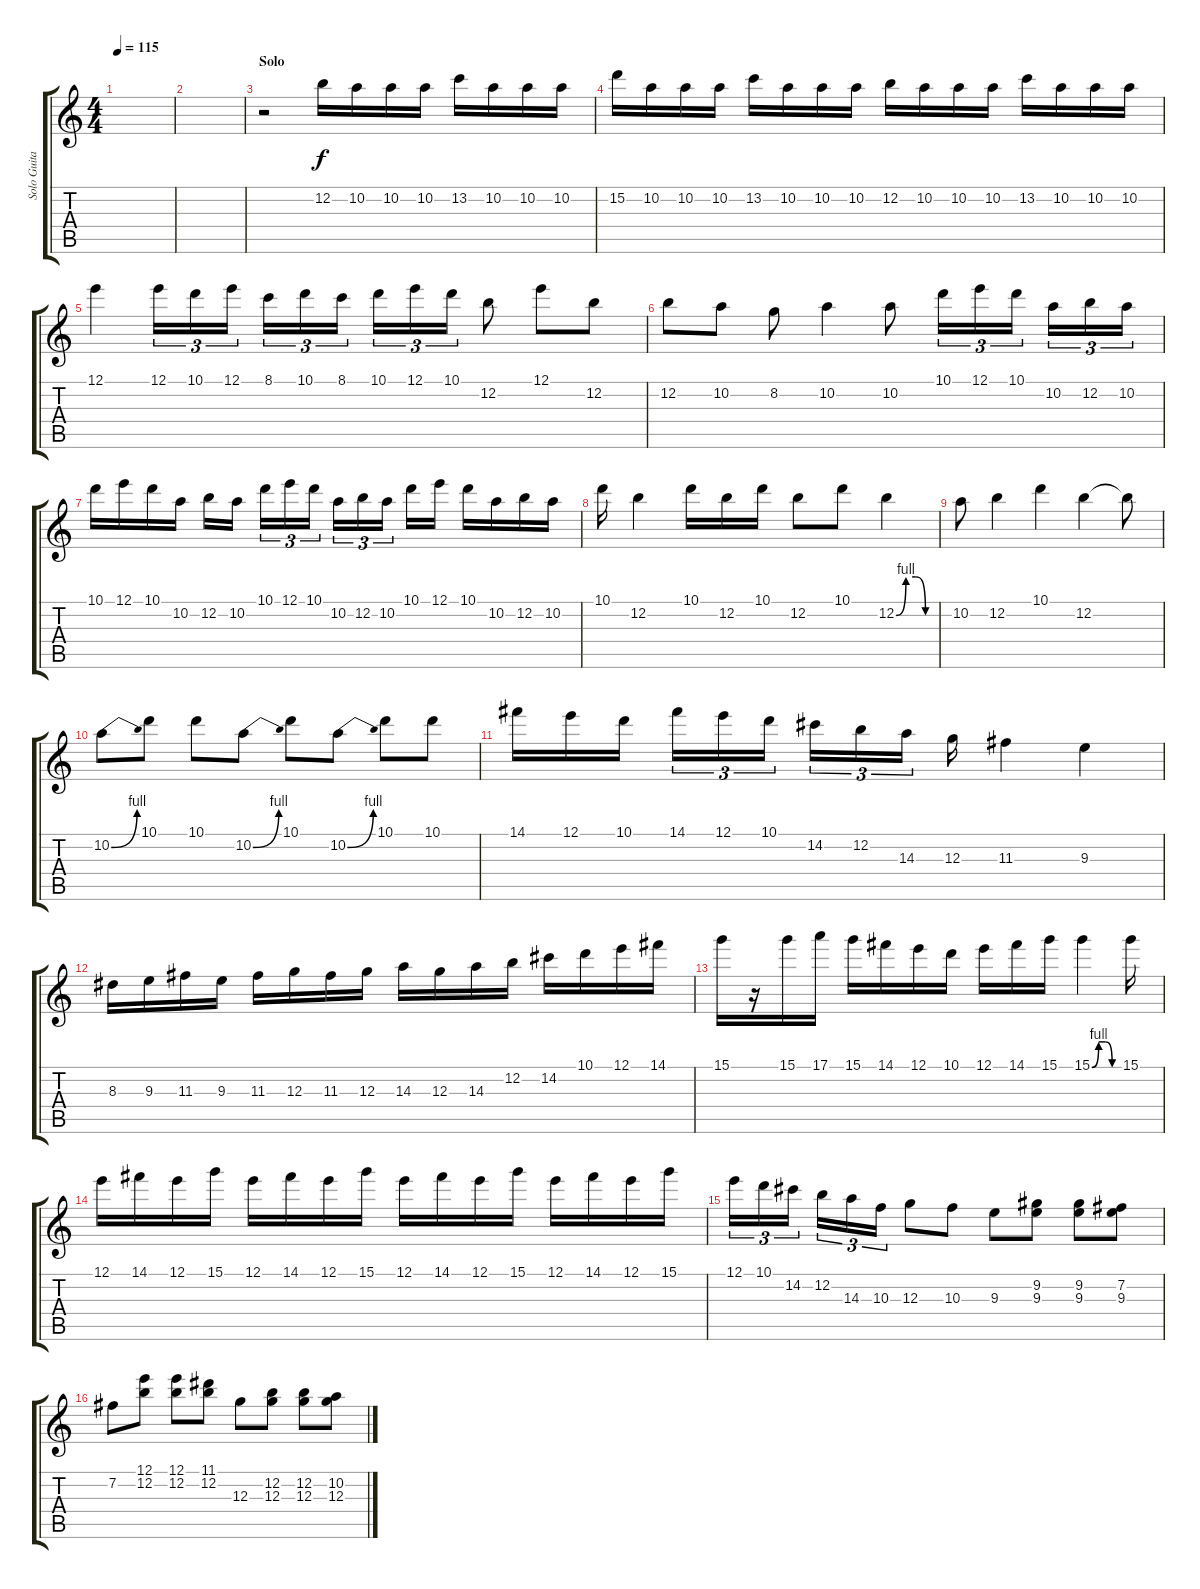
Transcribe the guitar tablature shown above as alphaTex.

\track ("Solo Guitar" "Solo Guita") {instrument overdrivenguitar}
\staff {score tabs}
\tuning (E4 B3 G3 D3 A2 E2) {hide}
\ts (4 4)
\tempo 115
\clef g2
\ks c
|
|
\section ("" "Solo ")
r.2 12.2.16 10.2.16 10.2.16 10.2.16 13.2.16 10.2.16 10.2.16 10.2.16 |
15.2.16 10.2.16 10.2.16 10.2.16 13.2.16 10.2.16 10.2.16 10.2.16 12.2.16 10.2.16 10.2.16 10.2.16 13.2.16 10.2.16 10.2.16 10.2.16 |
12.1.4 12.1.16{tu (3 2)} 10.1.16{tu (3 2)} 12.1.16{tu (3 2)} 8.1.16{tu (3 2)} 10.1.16{tu (3 2)} 8.1.16{tu (3 2)} 10.1.16{tu (3 2)} 12.1.16{tu (3 2)} 10.1.16{tu (3 2)} 12.2.8 12.1.8 12.2.8 |
12.2.8 10.2.8 8.2.8 10.2.4 10.2.8 10.1.16{tu (3 2)} 12.1.16{tu (3 2)} 10.1.16{tu (3 2)} 10.2.16{tu (3 2)} 12.2.16{tu (3 2)} 10.2.16{tu (3 2)} |
10.1.16 12.1.16 10.1.16 10.2.16 12.2.16 10.2.16 10.1.16{tu (3 2)} 12.1.16{tu (3 2)} 10.1.16{tu (3 2)} 10.2.16{tu (3 2)} 12.2.16{tu (3 2)} 10.2.16{tu (3 2)} 10.1.16 12.1.16 10.1.16 10.2.16 12.2.16 10.2.16 |
10.1.16 12.2.4 10.1.16 12.2.16 10.1.16 12.2.8 10.1.8 12.2{be (custom 0 0 15 4 30 4 45 0 60 0)}.4 |
10.2.8 12.2.4 10.1.4 12.2.4 12.2{t}.8 |
10.2{be (bend 0 0 60 4)}.8 10.1.8 10.1.8 10.2{be (bend 0 0 60 4)}.8 10.1.8 10.2{be (bend 0 0 60 4)}.8 10.1.8 10.1.8 |
14.1.16 12.1.16 10.1.16 14.1.16{tu (3 2)} 12.1.16{tu (3 2)} 10.1.16{tu (3 2)} 14.2.16{tu (3 2)} 12.2.16{tu (3 2)} 14.3.16{tu (3 2)} 12.3.16 11.3.4 9.3.4 |
8.3.16 9.3.16 11.3.16 9.3.16 11.3.16 12.3.16 11.3.16 12.3.16 14.3.16 12.3.16 14.3.16 12.2.16 14.2.16 10.1.16 12.1.16 14.1.16 |
15.1.16 r.16 15.1.16 17.1.16 15.1.16 14.1.16 12.1.16 10.1.16 12.1.16 14.1.16 15.1.16 15.1{be (custom 0 0 15 4 30 4 45 0 60 0)}.4 15.1.16 |
12.1.16 14.1.16 12.1.16 15.1.16 12.1.16 14.1.16 12.1.16 15.1.16 12.1.16 14.1.16 12.1.16 15.1.16 12.1.16 14.1.16 12.1.16 15.1.16 |
12.1.16{tu (3 2)} 10.1.16{tu (3 2)} 14.2.16{tu (3 2)} 12.2.16{tu (3 2)} 14.3.16{tu (3 2)} 10.3.16{tu (3 2)} 12.3.8 10.3.8 9.3.8 (9.2 9.3).8 (9.2 9.3).8 (7.2 9.3).8 |
7.2.8 (12.1 12.2).8 (12.1 12.2).8 (11.1 12.2).8 12.3.8 (12.2 12.3).8 (12.2 12.3).8 (10.2 12.3).8
